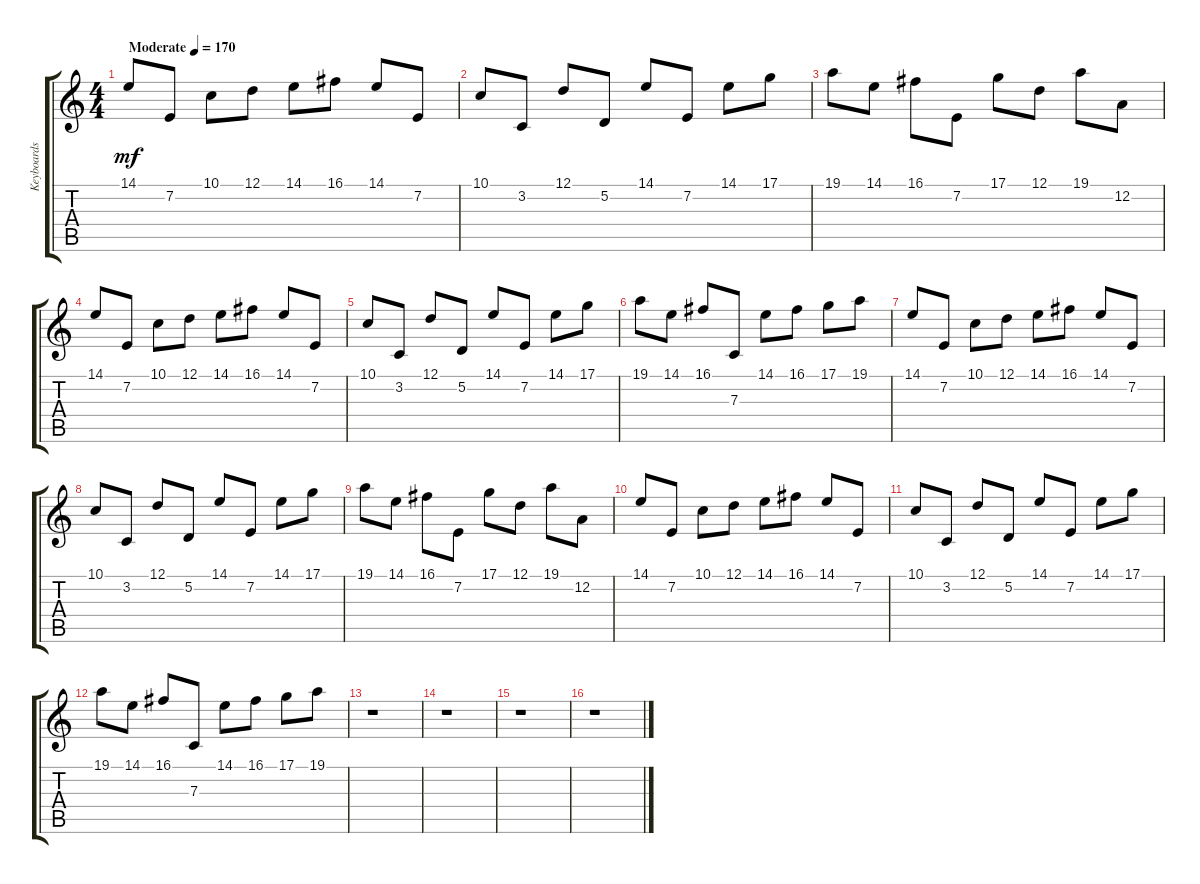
\track ("Keyboards 2" "Keyboards ") {instrument electricpiano2}
\staff {score tabs}
\tuning (D4 A3 F3 C3 G2 C2) {hide}
\ts (4 4)
\tempo (170 "Moderate")
\clef g2
\ks c
14.1.8{dy mf instrument electricpiano2} 7.2.8 10.1.8 12.1.8 14.1.8 16.1.8 14.1.8 7.2.8 |
10.1.8 3.2.8 12.1.8 5.2.8 14.1.8 7.2.8 14.1.8 17.1.8 |
19.1.8 14.1.8 16.1.8 7.2.8 17.1.8 12.1.8 19.1.8 12.2.8 |
14.1.8 7.2.8 10.1.8 12.1.8 14.1.8 16.1.8 14.1.8 7.2.8 |
10.1.8 3.2.8 12.1.8 5.2.8 14.1.8 7.2.8 14.1.8 17.1.8 |
19.1.8 14.1.8 16.1.8 7.3.8 14.1.8 16.1.8 17.1.8 19.1.8 |
14.1.8 7.2.8 10.1.8 12.1.8 14.1.8 16.1.8 14.1.8 7.2.8 |
10.1.8 3.2.8 12.1.8 5.2.8 14.1.8 7.2.8 14.1.8 17.1.8 |
19.1.8 14.1.8 16.1.8 7.2.8 17.1.8 12.1.8 19.1.8 12.2.8 |
14.1.8 7.2.8 10.1.8 12.1.8 14.1.8 16.1.8 14.1.8 7.2.8 |
10.1.8 3.2.8 12.1.8 5.2.8 14.1.8 7.2.8 14.1.8 17.1.8 |
19.1.8 14.1.8 16.1.8 7.3.8 14.1.8 16.1.8 17.1.8 19.1.8 |
r.1 |
r.1 |
r.1 |
r.1
